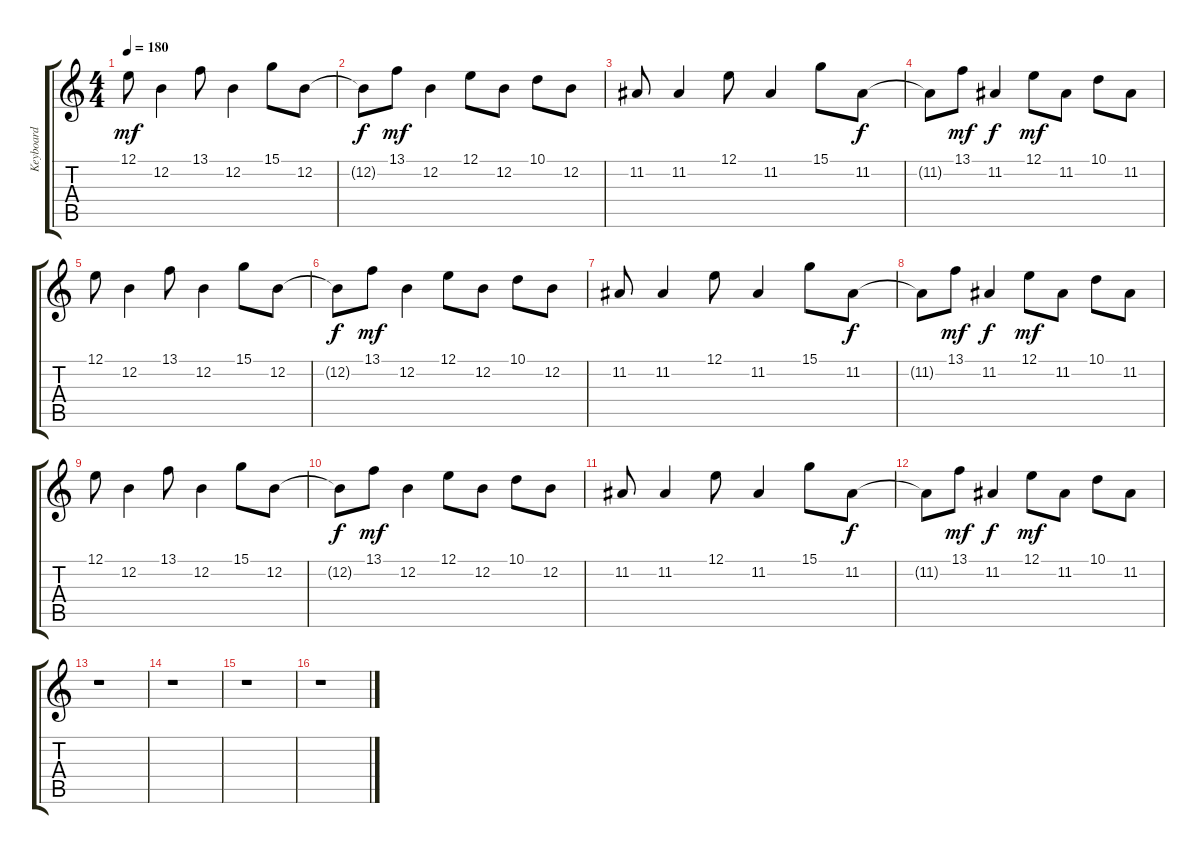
\track ("Keyboard" "Keyboard") {instrument synthbrass1}
\staff {score tabs}
\tuning (E4 B3 G3 D3 A2 E2) {hide}
\ts (4 4)
\tempo 180
\clef g2
\ks c
12.1.8{dy mf} 12.2.4 13.1.8 12.2.4 15.1.8 12.2.8 |
12.2{t}.8{dy f} 13.1.8{dy mf} 12.2.4 12.1.8 12.2.8 10.1.8 12.2.8 |
11.2.8 11.2.4 12.1.8 11.2.4 15.1.8 11.2.8{dy f} |
11.2{t}.8 13.1.8{dy mf} 11.2.4{dy f} 12.1.8{dy mf} 11.2.8 10.1.8 11.2.8 |
12.1.8 12.2.4 13.1.8 12.2.4 15.1.8 12.2.8 |
12.2{t}.8{dy f} 13.1.8{dy mf} 12.2.4 12.1.8 12.2.8 10.1.8 12.2.8 |
11.2.8 11.2.4 12.1.8 11.2.4 15.1.8 11.2.8{dy f} |
11.2{t}.8 13.1.8{dy mf} 11.2.4{dy f} 12.1.8{dy mf} 11.2.8 10.1.8 11.2.8 |
12.1.8 12.2.4 13.1.8 12.2.4 15.1.8 12.2.8 |
12.2{t}.8{dy f} 13.1.8{dy mf} 12.2.4 12.1.8 12.2.8 10.1.8 12.2.8 |
11.2.8 11.2.4 12.1.8 11.2.4 15.1.8 11.2.8{dy f} |
11.2{t}.8 13.1.8{dy mf} 11.2.4{dy f} 12.1.8{dy mf} 11.2.8 10.1.8 11.2.8 |
r.1 |
r.1 |
r.1 |
r.1
